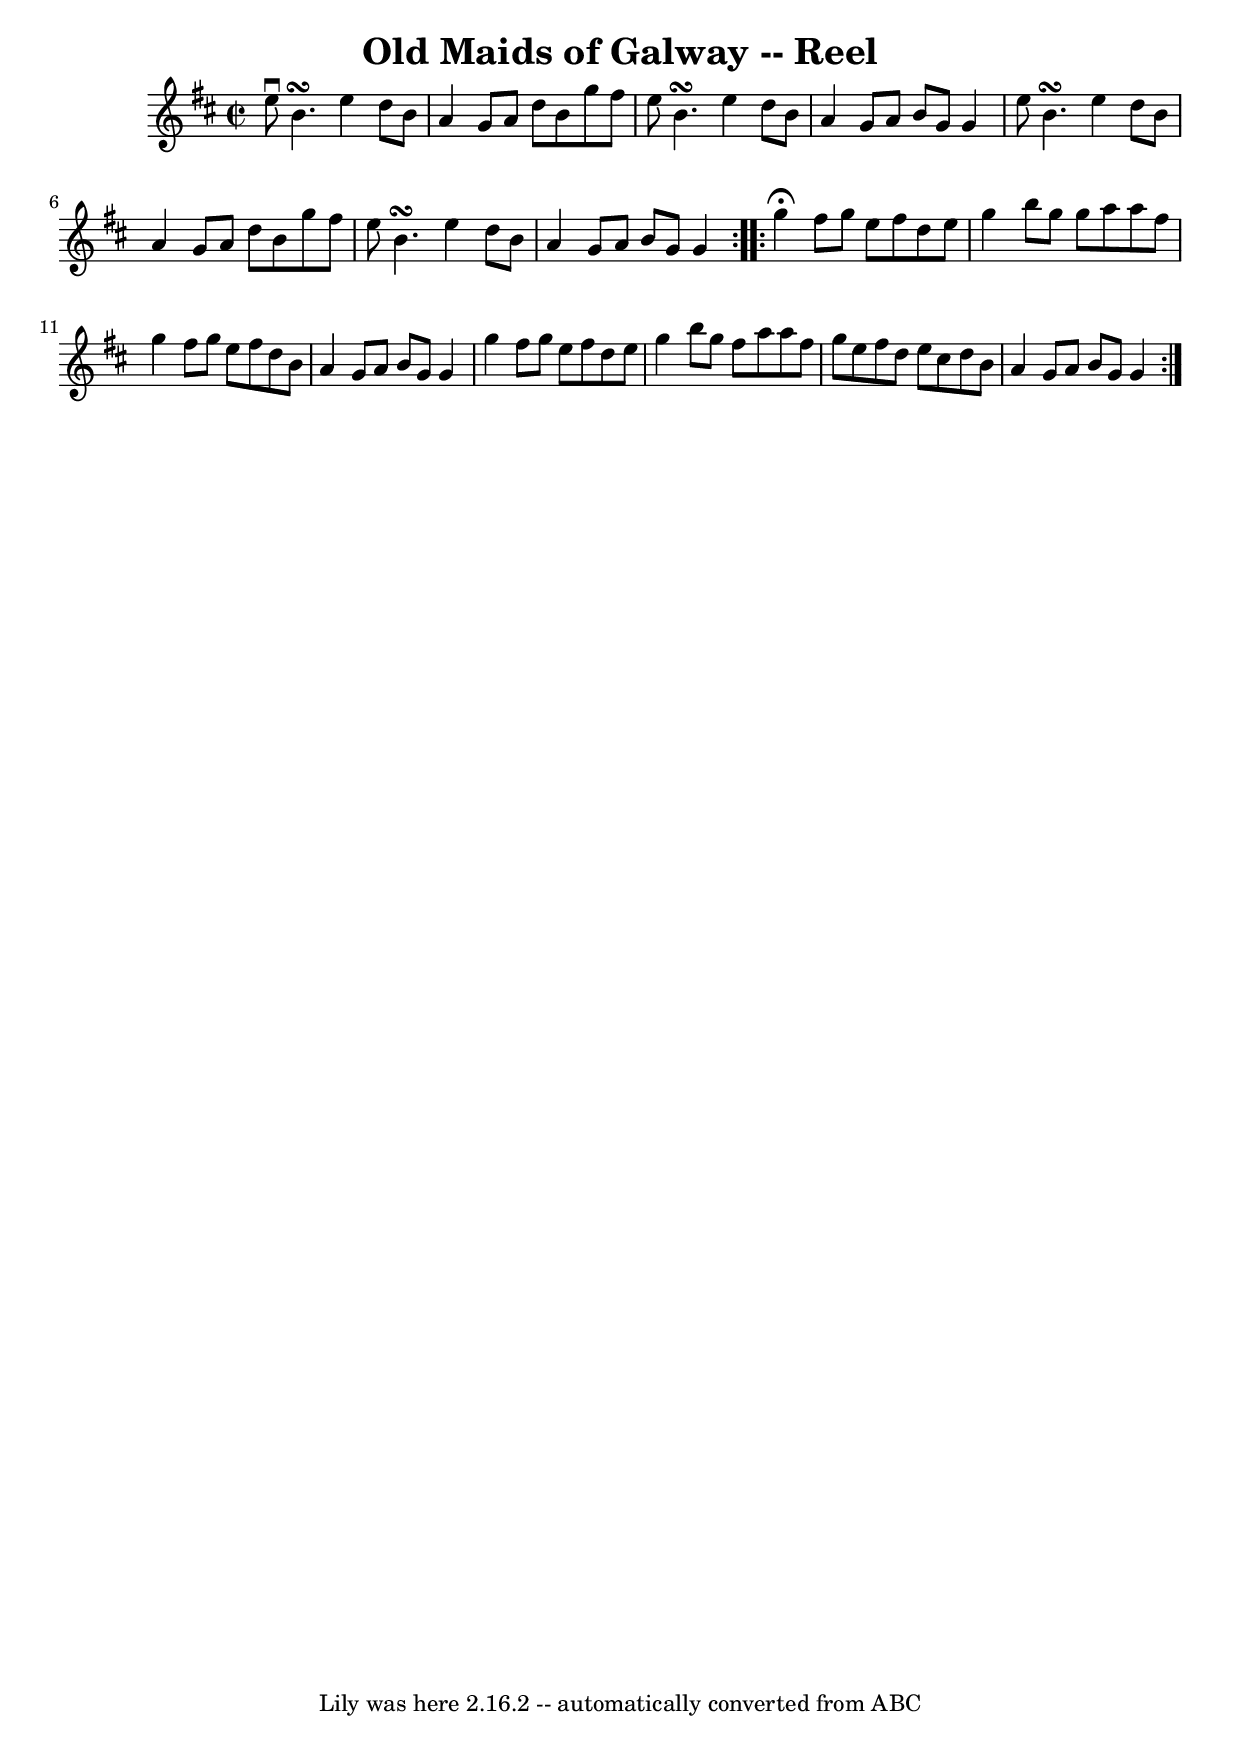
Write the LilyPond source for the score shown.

\version "2.16.2"
\include "Mammoth.ily"
\header {
  %% book = "Ryan's Mammoth Collection"
  crossRefNumber = "1"
  footnotes = ""
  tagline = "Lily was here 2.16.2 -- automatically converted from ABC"
  title = "Old Maids of Galway -- Reel"

}
voicedefault =  {



  \repeat volta 2 {

    \override Staff.TimeSignature #'style = #'C
    \time 2/2 
    \key e \dorian
 e''8^\downbow b'4.\turn e''4 d''8 b'8  
    |
    a'4 g'8 a'8 d''8 b'8 g''8 fis''8  |
    e''8  
    b'4.\turn e''4 d''8 b'8  |
    a'4 g'8 a'8 b'8 g'8  
    g'4  |
    e''8 b'4.\turn e''4 d''8 b'8  |
    a'4    
    g'8 a'8 d''8 b'8 g''8 fis''8  |
    e''8 b'4.\turn    
    e''4 d''8 b'8  |
    a'4 g'8 a'8 b'8 g'8 g'4    

  } 
  \repeat volta 2 {
    g''4^\fermata fis''8 g''8 e''8 fis''8    
    d''8 e''8  |
    g''4 b''8 g''8 g''8 a''8 a''8 fis''8 
    |
    g''4 fis''8 g''8 e''8 fis''8 d''8 b'8  |
    
    a'4 g'8 a'8 b'8 g'8 g'4  |
    g''4 fis''8 g''8    
    e''8 fis''8 d''8 e''8  |
    g''4 b''8 g''8 fis''8    
    a''8 a''8 fis''8  |
    g''8 e''8 fis''8 d''8 e''8    
    cis''8 d''8 b'8  |
    a'4 g'8 a'8 b'8 g'8 g'4  
  }   

}

\score{
  <<

    \context Staff="default"
    {
      \voicedefault 
      
    }

  >>
  \layout {
    
  }
  \midi {
  }

}
